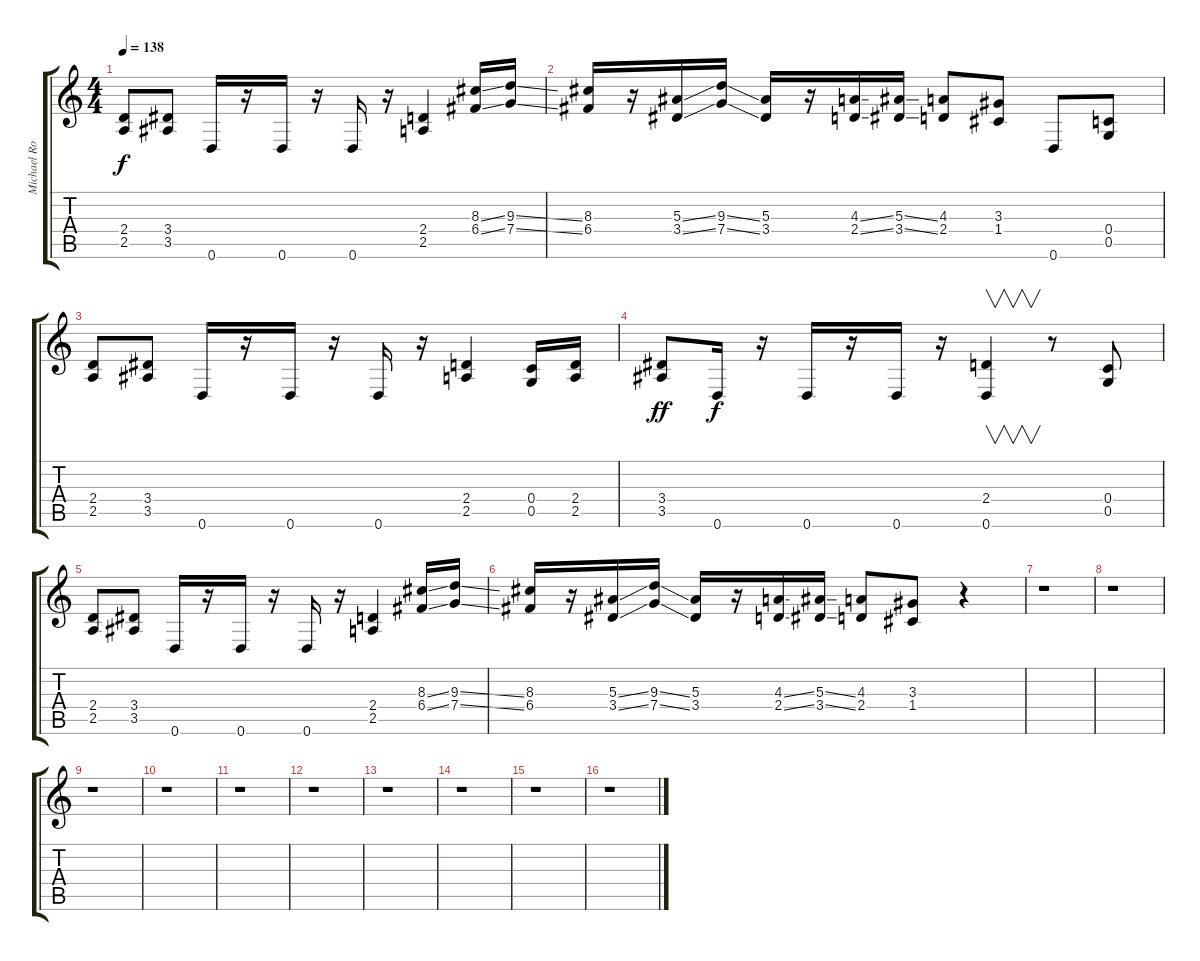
\track ("Michael Romeo" "Michael Ro") {instrument distortionguitar}
\staff {score tabs}
\tuning (D4 A3 F3 C3 G2 D2) {hide}
\ts (4 4)
\tempo 138
\clef g2
\ks c
(2.4 2.5).8{dy f} (3.4 3.5).8 0.6.16 r.16 0.6.16 r.16 0.6.16 r.16 (2.4 2.5).4 (8.3{ss} 6.4{ss}).16 (9.3{ss} 7.4{ss}).16 |
(8.3 6.4).16 r.16 (5.3{ss} 3.4{ss}).16 (9.3{ss} 7.4{ss}).16 (5.3 3.4).16 r.16 (4.3{ss} 2.4{ss}).16 (5.3{ss} 3.4{ss}).16 (4.3 2.4).8 (3.3 1.4).8 0.6.8 (0.4 0.5).8 |
(2.4 2.5).8 (3.4 3.5).8 0.6.16 r.16 0.6.16 r.16 0.6.16 r.16 (2.4 2.5).4 (0.4 0.5).16 (2.4 2.5).16 |
(3.4 3.5).8{dy ff} 0.6.16{dy f} r.16 0.6.16 r.16 0.6.16 r.16 (2.4 0.6).4{v} r.8 (0.4 0.5).8 |
(2.4 2.5).8 (3.4 3.5).8 0.6.16 r.16 0.6.16 r.16 0.6.16 r.16 (2.4 2.5).4 (8.3{ss} 6.4{ss}).16 (9.3{ss} 7.4{ss}).16 |
(8.3 6.4).16 r.16 (5.3{ss} 3.4{ss}).16 (9.3{ss} 7.4{ss}).16 (5.3 3.4).16 r.16 (4.3{ss} 2.4{ss}).16 (5.3{ss} 3.4{ss}).16 (4.3 2.4).8 (3.3 1.4).8 r.4 |
r.1 |
r.1 |
r.1 |
r.1 |
r.1 |
r.1 |
r.1 |
r.1 |
r.1 |
r.1
